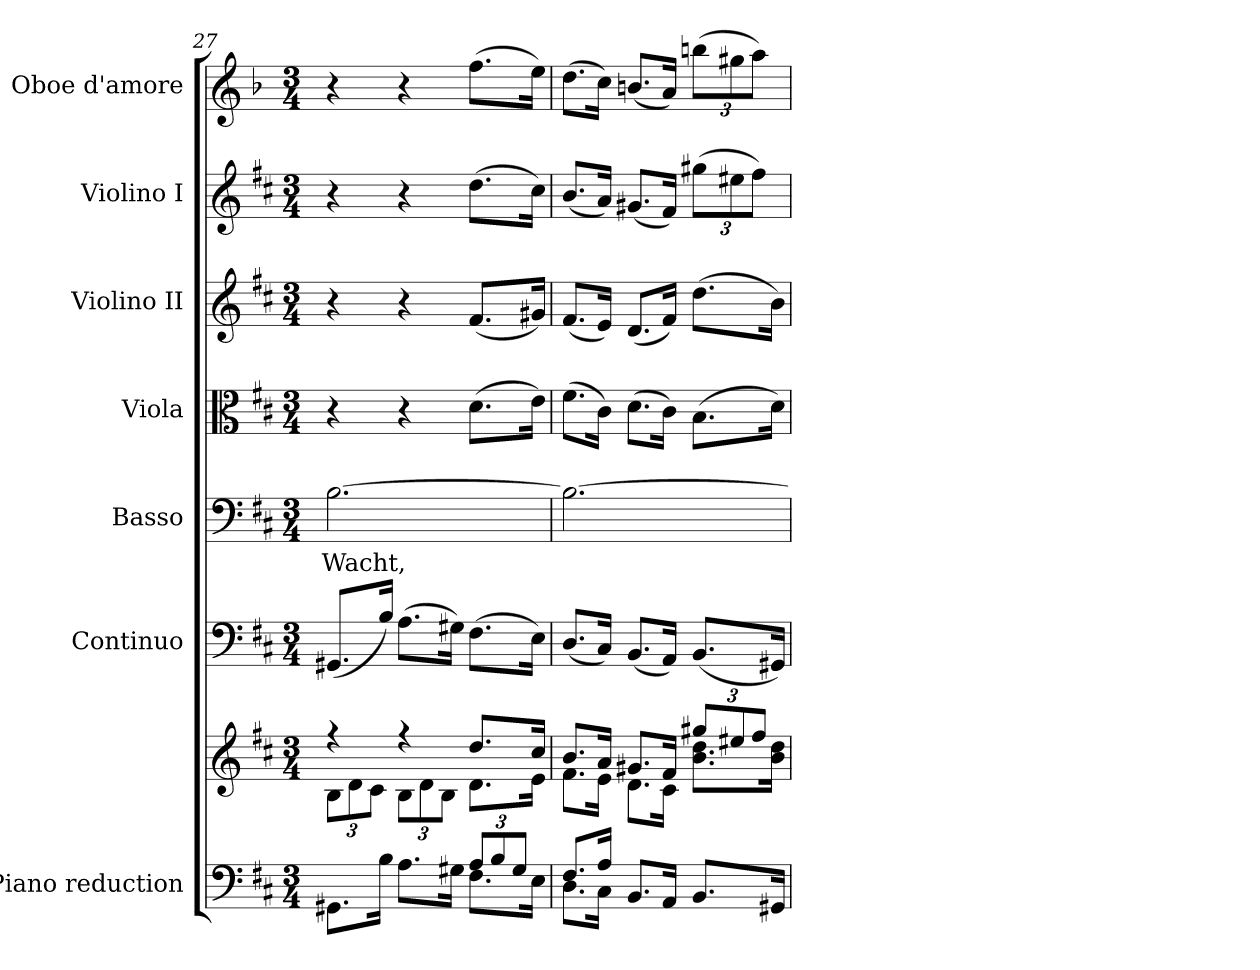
**kern	**kern	**kern	**kern	**text	**kern	**kern	**kern	**kern
*part7	*part7	*part6	*part5	*part5	*part4	*part3	*part2	*part1
*staff8	*staff7	*staff6	*staff5	*staff5	*staff4	*staff3	*staff2	*staff1
*I"Piano reduction	*	*I"Continuo	*I"Basso	*	*I"Viola	*I"Violino II	*I"Violino I	*I"Oboe d'amore
*I'Pno	*	*	*	*	*	*	*	*I'Ob
*clefF4	*clefG2	*clefF4	*clefF4	*	*clefC3	*clefG2	*clefG2	*clefG2
*	*	*	*	*	*	*	*	*ITrd2c3
*k[f#c#]	*k[f#c#]	*k[f#c#]	*k[f#c#]	*	*k[f#c#]	*k[f#c#]	*k[f#c#]	*k[f#c#]
*M3/4	*M3/4	*M3/4	*M3/4	*	*M3/4	*M3/4	*M3/4	*M3/4
=27	=27	=27	=27	=27	=27	=27	=27	=27
*^	*^	*	*	*	*	*	*	*
*	*	*	*Xbrackettup	*	*	*	*	*	*	*
!	!	!	!	!	!	!LO:LY:b	!	!	!	!
8.GG#X\L	2ryy	4r	12B\L	(<8.GG#X/L	[2.B\	-Wacht,	4r	4r	4r	4r
.	.	.	12d\	.	.	.	.	.	.	.
.	.	.	12c#\J	.	.	.	.	.	.	.
16B\Jk	.	.	.	16B/Jk)	.	.	.	.	.	.
8.A\L	.	4r	12B\L	(>8.A\L	.	.	4r	4r	4r	4r
.	.	.	12d\	.	.	.	.	.	.	.
.	.	.	12B\J	.	.	.	.	.	.	.
16G#X\Jk	.	.	.	16G#X\Jk)	.	.	.	.	.	.
*Xbrackettup	*	*	*	*	*	*	*	*	*	*
12A/L	8.F#\L	8.dd/L	8.d\L	(>8.F#\L	.	.	(>8.d\L	(<8.f#/L	(>8.dd\L	(>8.dd\L
12B/	.	.	.	.	.	.	.	.	.	.
12G#/J	.	.	.	.	.	.	.	.	.	.
.	16E\Jk	16cc#/Jk	16e\Jk	16E\Jk)	.	.	16e\Jk)	16g#X/Jk)	16cc#\Jk)	16cc#\Jk)
=28	=28	=28	=28	=28	=28	=28	=28	=28	=28	=28
8.F#/L	8.D\L	8.b/L	8.f#\L	(<8.D/L	2.B\_	.	(>8.f#\L	(<8.f#/L	(<8.b/L	(>8.b\L
16A/Jk	16C#\Jk	16a/Jk	16e\Jk	16C#/Jk)	.	.	16c#\Jk)	16e/Jk)	16a/Jk)	16a\Jk)
8.BB/L	2ryy	8.g#X/L	8.d\L	(<8.BB/L	.	.	(>8.d\L	(<8.d/L	(<8.g#X/L	(<8.g#X/L
16AA/Jk	.	16f#/Jk	16c#\Jk	16AA/Jk)	.	.	16c#\Jk)	16f#/Jk)	16f#/Jk)	16f#/Jk)
*	*	*	*	*	*	*	*	*	*Xbrackettup	*Xbrackettup
8.BB/L	.	12gg#X/L	8.b\ 8.dd\L	(<8.BB/L	.	.	(>8.B\L	(>8.dd\L	(>12gg#X\L	(>12gg#X\L
.	.	12ee#X/	.	.	.	.	.	.	12ee#X\	12ee#X\
.	.	12ff#/J	.	.	.	.	.	.	12ff#\J)	12ff#\J)
16GG#X/Jk	.	.	16b\ 16dd\Jk	16GG#X/Jk)	.	.	16d\Jk)	16b\Jk)	.	.
*v	*v	*	*	*	*	*	*	*	*	*
*	*v	*v	*	*	*	*	*	*	*
=	=	=	=	=	=	=	=	=
*-	*-	*-	*-	*-	*-	*-	*-	*-
